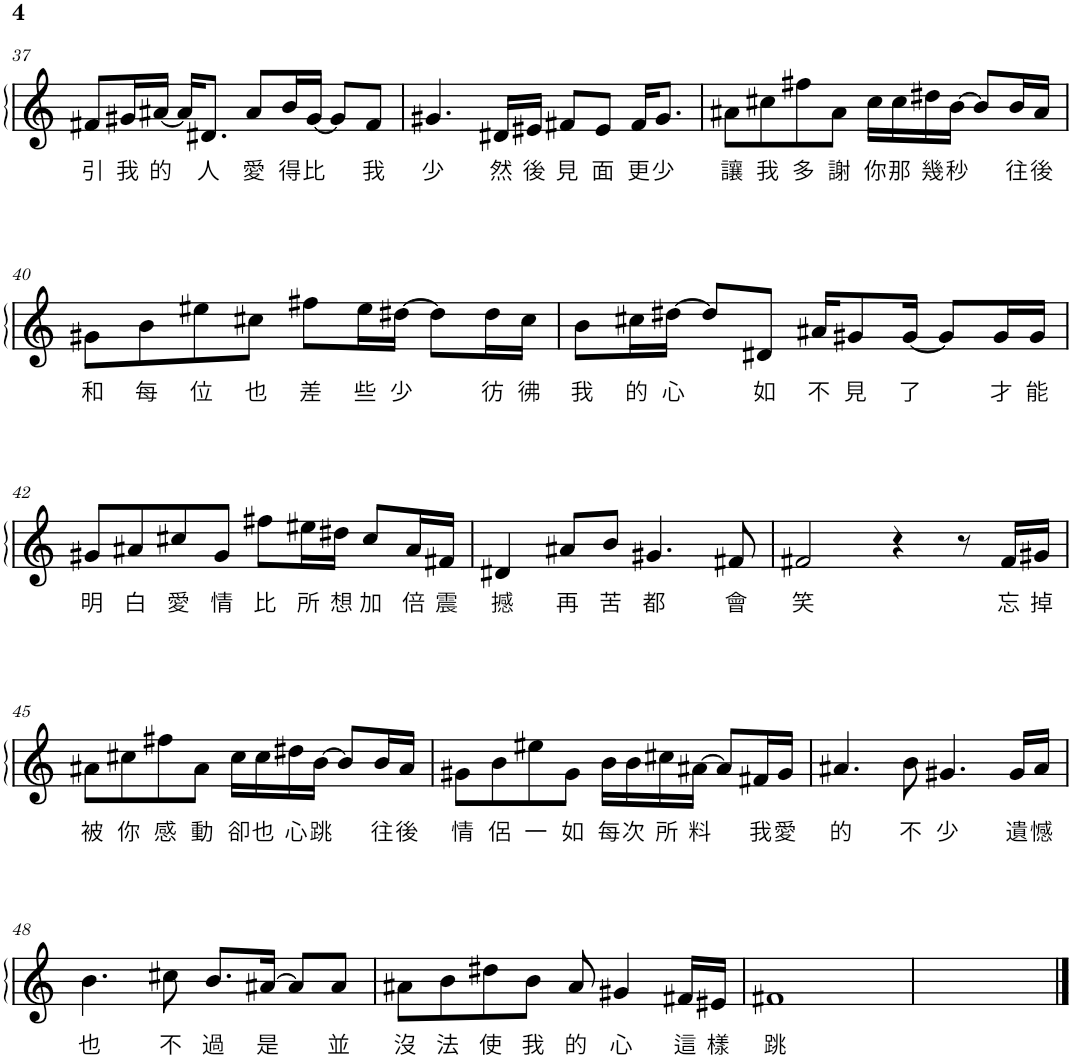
**kern	**text
*part1	*part1
*staff1	*staff1
*I"Piano	*
*I'Pno	*
!!LO:PB:g=z
*clefG2	*
*k[]	*
*M4/4	*
=37	=37
!	!LO:LY:b
8f#X/L	引
!	!LO:LY:b
16g#X/L	我
!	!LO:LY:b
[<16a#X/JJ	的
16a#/KL]	.
!	!LO:LY:b
8.d#X/J	人
!	!LO:LY:b
8a#/L	愛
!	!LO:LY:b
16b/L	得
!	!LO:LY:b
[<16g#/JJ	比
8g#/L]	.
!	!LO:LY:b
8f#/J	我
=38	=38
!	!LO:LY:b
4.g#X/	少
!	!LO:LY:b
16d#X/LL	然
!	!LO:LY:b
16e#X/JJ	後
!	!LO:LY:b
8f#X/L	見
!	!LO:LY:b
8e#/J	面
!	!LO:LY:b
16f#/KL	更
!	!LO:LY:b
8.g#/J	少
=39	=39
!	!LO:LY:b
8a#X\L	讓
!	!LO:LY:b
8cc#X\	我
!	!LO:LY:b
8ff#X\	多
!	!LO:LY:b
8a#\J	謝
!	!LO:LY:b
16cc#\LL	你
!	!LO:LY:b
16cc#\	那
!	!LO:LY:b
16dd#X\	幾
!	!LO:LY:b
[>16b\JJ	秒
8b/L]	.
!	!LO:LY:b
16b/L	往
!	!LO:LY:b
16a#/JJ	後
!!LO:LB:g=z
=40	=40
!	!LO:LY:b
8g#X\L	和
!	!LO:LY:b
8b\	每
!	!LO:LY:b
8ee#X\	位
!	!LO:LY:b
8cc#X\J	也
!	!LO:LY:b
8ff#X\L	差
!	!LO:LY:b
16ee#\L	些
!	!LO:LY:b
[16dd#X\JJ	少
8dd#\L]	.
!	!LO:LY:b
16dd#\L	彷
!	!LO:LY:b
16cc#\JJ	彿
=41	=41
!	!LO:LY:b
8b\L	我
!	!LO:LY:b
16cc#X\L	的
!	!LO:LY:b
[16dd#X\JJ	心
8dd#/L]	.
!	!LO:LY:b
8d#X/J	如
!	!LO:LY:b
16a#X/KL	不
!	!LO:LY:b
8g#X/	見
!	!LO:LY:b
[<16g#/Jk	了
8g#/L]	.
!	!LO:LY:b
16g#/L	才
!	!LO:LY:b
16g#/JJ	能
!!LO:LB:g=z
=42	=42
!	!LO:LY:b
8g#X/L	明
!	!LO:LY:b
8a#X/	白
!	!LO:LY:b
8cc#X/	愛
!	!LO:LY:b
8g#/J	情
!	!LO:LY:b
8ff#X\L	比
!	!LO:LY:b
16ee#X\L	所
!	!LO:LY:b
16dd#X\JJ	想
!	!LO:LY:b
8cc#/L	加
!	!LO:LY:b
16a#/L	倍
!	!LO:LY:b
16f#X/JJ	震
=43	=43
!	!LO:LY:b
4d#X/	撼
!	!LO:LY:b
8a#X/L	再
!	!LO:LY:b
8b/J	苦
!	!LO:LY:b
4.g#X/	都
!	!LO:LY:b
8f#X/	會
=44	=44
!	!LO:LY:b
2f#X/	笑
4r	.
8r	.
!	!LO:LY:b
16f#/LL	忘
!	!LO:LY:b
16g#X/JJ	掉
!!LO:LB:g=z
=45	=45
!	!LO:LY:b
8a#X\L	被
!	!LO:LY:b
8cc#X\	你
!	!LO:LY:b
8ff#X\	感
!	!LO:LY:b
8a#\J	動
!	!LO:LY:b
16cc#\LL	卻
!	!LO:LY:b
16cc#\	也
!	!LO:LY:b
16dd#X\	心
!	!LO:LY:b
[>16b\JJ	跳
8b/L]	.
!	!LO:LY:b
16b/L	往
!	!LO:LY:b
16a#/JJ	後
=46	=46
!	!LO:LY:b
8g#X\L	情
!	!LO:LY:b
8b\	侶
!	!LO:LY:b
8ee#X\	一
!	!LO:LY:b
8g#\J	如
!	!LO:LY:b
16b\LL	每
!	!LO:LY:b
16b\	次
!	!LO:LY:b
16cc#X\	所
!	!LO:LY:b
[>16a#X\JJ	料
8a#/L]	.
!	!LO:LY:b
16f#X/L	我
!	!LO:LY:b
16g#/JJ	愛
=47	=47
!	!LO:LY:b
4.a#X/	的
!	!LO:LY:b
8b\	不
!	!LO:LY:b
4.g#X/	少
!	!LO:LY:b
16g#/LL	遺
!	!LO:LY:b
16a#/JJ	憾
!!LO:LB:g=z
=48	=48
!	!LO:LY:b
4.b\	也
!	!LO:LY:b
8cc#X\	不
!	!LO:LY:b
8.b/L	過
!	!LO:LY:b
[>16a#X/Jk	是
8a#/L]	.
!	!LO:LY:b
8a#/J	並
=49	=49
!	!LO:LY:b
8a#X\L	沒
!	!LO:LY:b
8b\	法
!	!LO:LY:b
8dd#X\	使
!	!LO:LY:b
8b\J	我
!	!LO:LY:b
8a#/	的
!	!LO:LY:b
4g#X/	心
!	!LO:LY:b
16f#X/LL	這
!	!LO:LY:b
16e#X/JJ	樣
=50	=50
!	!LO:LY:b
1f#X	跳
=51	=51
1ryy	.
==	==
*-	*-
